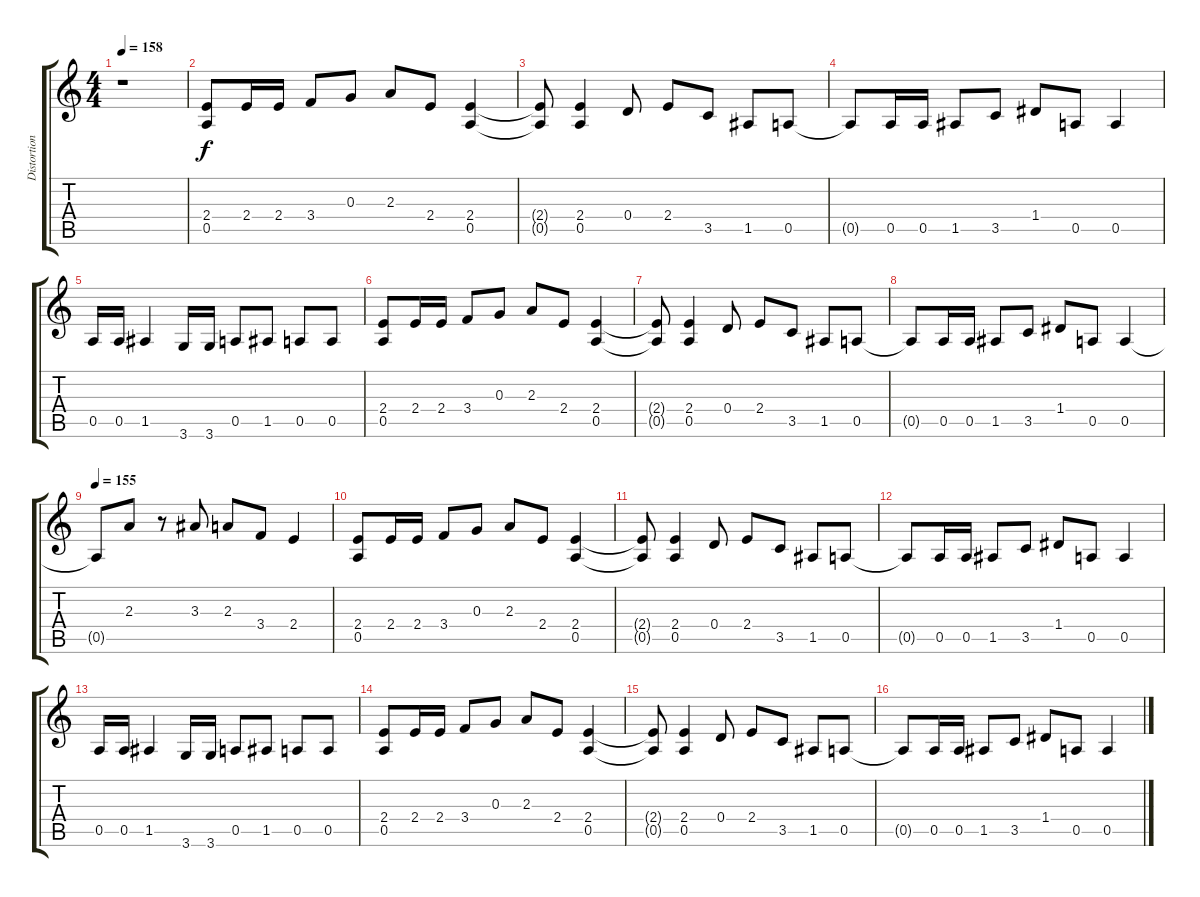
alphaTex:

\track ("Distortion Guitar" "Distortion") {instrument distortionguitar}
\staff {score tabs}
\tuning (E4 B3 G3 D3 A2 E2) {hide}
\ts (4 4)
\tempo 158
\clef g2
\ks c
r.1{dy f} |
(2.4 0.5).8 2.4.16 2.4.16 3.4.8 0.3.8 2.3.8 2.4.8 (2.4 0.5).4 |
(2.4{t} 0.5{t}).8 (2.4 0.5).4 0.4.8 2.4.8 3.5.8 1.5.8 0.5.8 |
0.5{t}.8 0.5.16 0.5.16 1.5.8 3.5.8 1.4.8 0.5.8 0.5.4 |
0.5.16 0.5.16 1.5.4 3.6.16 3.6.16 0.5.8 1.5.8 0.5.8 0.5.8 |
(2.4 0.5).8 2.4.16 2.4.16 3.4.8 0.3.8 2.3.8 2.4.8 (2.4 0.5).4 |
(2.4{t} 0.5{t}).8 (2.4 0.5).4 0.4.8 2.4.8 3.5.8 1.5.8 0.5.8 |
0.5{t}.8 0.5.16 0.5.16 1.5.8 3.5.8 1.4.8 0.5.8 0.5.4 |
\tempo 155
0.5{t}.8 2.3.8 r.8 3.3.8 2.3.8 3.4.8 2.4.4 |
(2.4 0.5).8 2.4.16 2.4.16 3.4.8 0.3.8 2.3.8 2.4.8 (2.4 0.5).4 |
(2.4{t} 0.5{t}).8 (2.4 0.5).4 0.4.8 2.4.8 3.5.8 1.5.8 0.5.8 |
0.5{t}.8 0.5.16 0.5.16 1.5.8 3.5.8 1.4.8 0.5.8 0.5.4 |
0.5.16 0.5.16 1.5.4 3.6.16 3.6.16 0.5.8 1.5.8 0.5.8 0.5.8 |
(2.4 0.5).8 2.4.16 2.4.16 3.4.8 0.3.8 2.3.8 2.4.8 (2.4 0.5).4 |
(2.4{t} 0.5{t}).8 (2.4 0.5).4 0.4.8 2.4.8 3.5.8 1.5.8 0.5.8 |
0.5{t}.8 0.5.16 0.5.16 1.5.8 3.5.8 1.4.8 0.5.8 0.5.4
